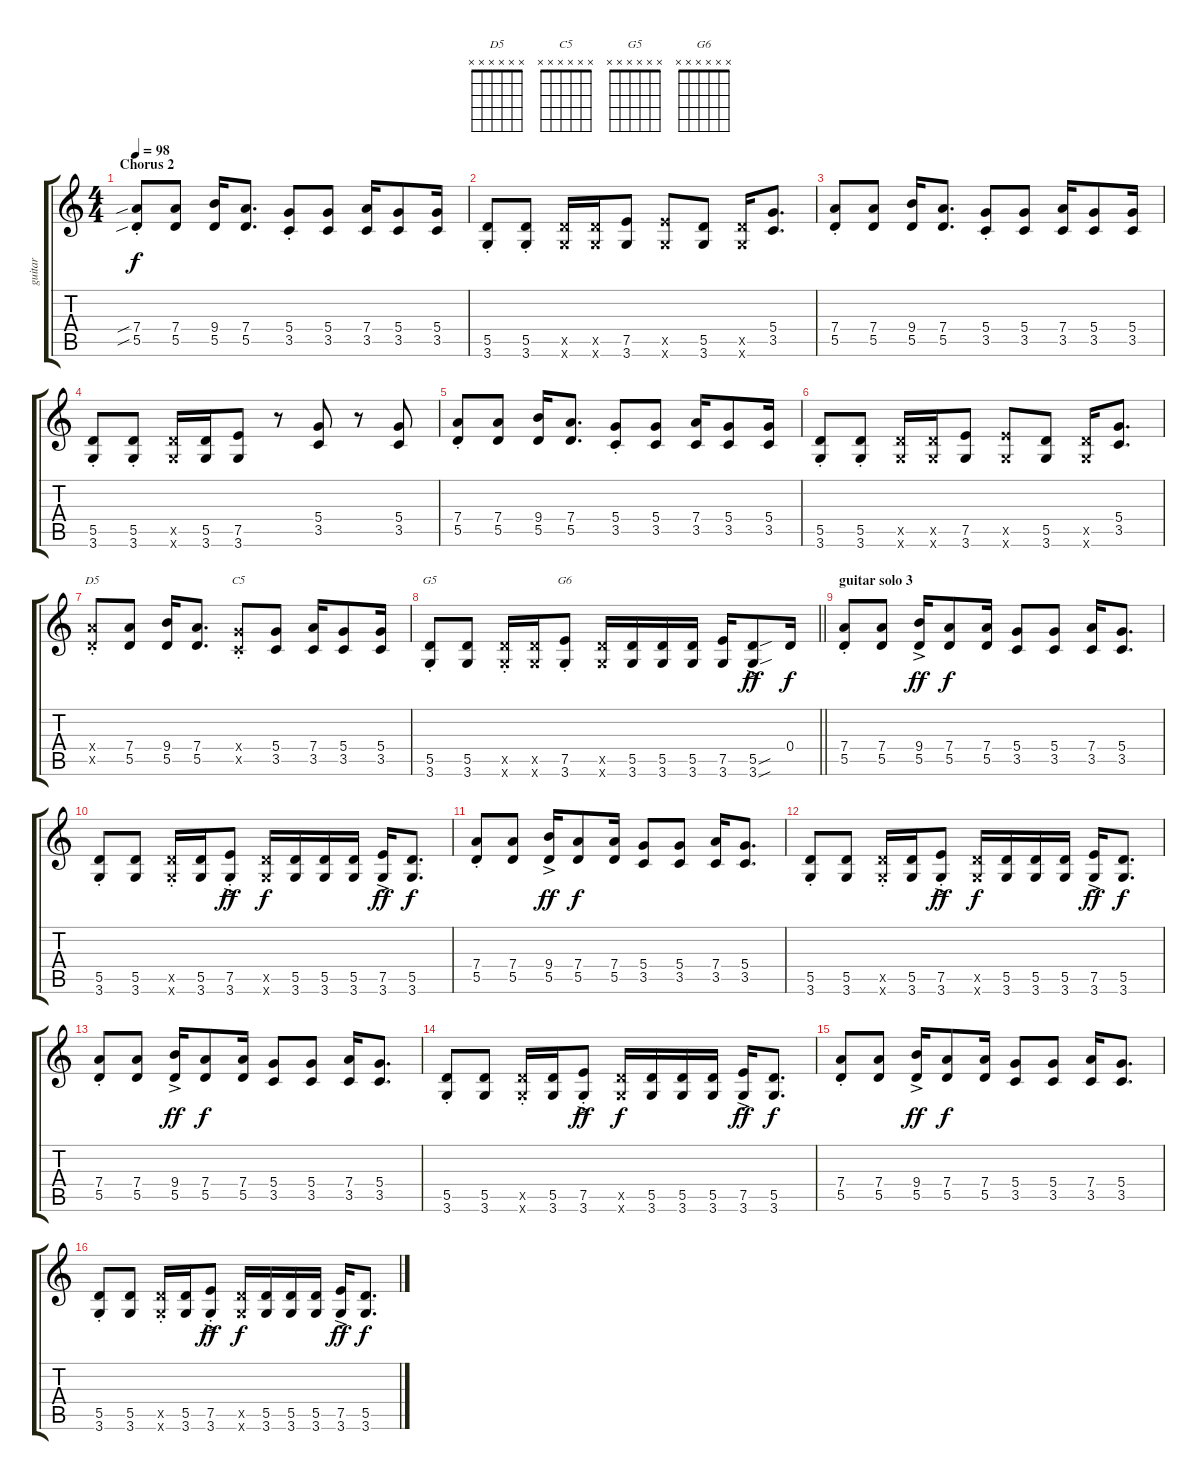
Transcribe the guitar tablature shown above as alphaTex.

\track ("guitar" "guitar") {instrument electricguitarclean}
\staff {score tabs}
\tuning (E4 B3 G3 D3 A2 E2) {hide}
\chord ("D5" x x x x x x)
\chord ("C5" x x x x x x)
\chord ("G5" x x x x x x)
\chord ("G6" x x x x x x)
\ts (4 4)
\section ("" "Chorus 2")
\tempo 98
\clef g2
\ks c
(7.4{sib st} 5.5{sib st}).8{dy f} (7.4 5.5).8 (9.4 5.5).16 (7.4 5.5).8{d} (5.4{st} 3.5{st}).8 (5.4 3.5).8 (7.4 3.5).16 (5.4 3.5).8 (5.4 3.5).16 |
(5.5{st} 3.6{st}).8 (5.5{st} 3.6).8 (5.5{x} 3.6{x}).16 (5.5{x} 3.6{x}).16 (7.5 3.6).8 (7.5{x} 3.6{x}).8 (5.5 3.6).8 (5.5{x} 3.6{x}).16 (5.4 3.5).8{d} |
(7.4{st} 5.5{st}).8 (7.4 5.5).8 (9.4 5.5).16 (7.4 5.5).8{d} (5.4{st} 3.5{st}).8 (5.4 3.5).8 (7.4 3.5).16 (5.4 3.5).8 (5.4 3.5).16 |
(5.5{st} 3.6{st}).8 (5.5{st} 3.6).8 (5.5{x} 3.6{x}).16 (5.5 3.6).16 (7.5 3.6).8 r.8 (5.4 3.5).8 r.8 (5.4 3.5).8 |
(7.4{st} 5.5{st}).8 (7.4 5.5).8 (9.4 5.5).16 (7.4 5.5).8{d} (5.4{st} 3.5{st}).8 (5.4 3.5).8 (7.4 3.5).16 (5.4 3.5).8 (5.4 3.5).16 |
(5.5{st} 3.6{st}).8 (5.5{st} 3.6).8 (5.5{x} 3.6{x}).16 (5.5{x} 3.6{x}).16 (7.5 3.6).8 (7.5{x} 3.6{x}).8 (5.5 3.6).8 (5.5{x} 3.6{x}).16 (5.4 3.5).8{d} |
(7.4{st x} 5.5{st x}).8{ch "D5"} (7.4 5.5).8 (9.4 5.5).16 (7.4 5.5).8{d} (5.4{st x} 3.5{st x}).8{ch "C5"} (5.4 3.5).8 (7.4 3.5).16 (5.4 3.5).8 (5.4 3.5).16 |
\barLineRight lightlight
(5.5{st} 3.6{st}).8{ch "G5"} (5.5 3.6).8 (5.5{st x} 3.6{st x}).16 (5.5{x} 3.6{x}).16 (7.5{st} 3.6{st}).8{ch "G6"} (5.5{x} 3.6{x}).16 (5.5 3.6).16 (5.5 3.6).16 (5.5 3.6).16 (7.5 3.6).16 (5.5{sou} 3.6{sou ac}).8{dy ff} 0.4.16{dy f} |
\section ("" "guitar solo 3")
(7.4{st} 5.5).8 (7.4 5.5).8 (9.4 5.5{ac}).16{dy ff} (7.4 5.5).8{dy f} (7.4 5.5).16 (5.4 3.5).8 (5.4 3.5).8 (7.4 3.5).16 (5.4 3.5).8{d} |
(5.5{st} 3.6{st}).8 (5.5 3.6).8 (5.5{st x} 3.6{st x}).16 (5.5 3.6).16 (7.5{ac st} 3.6{ac st}).8{dy ff} (5.5{x} 3.6{x}).16{dy f} (5.5 3.6).16 (5.5 3.6).16 (5.5 3.6).16 (7.5{ac} 3.6{ac}).16{dy ff} (5.5 3.6).8{d dy f} |
(7.4{st} 5.5).8 (7.4 5.5).8 (9.4 5.5{ac}).16{dy ff} (7.4 5.5).8{dy f} (7.4 5.5).16 (5.4 3.5).8 (5.4 3.5).8 (7.4 3.5).16 (5.4 3.5).8{d} |
(5.5{st} 3.6{st}).8 (5.5 3.6).8 (5.5{st x} 3.6{st x}).16 (5.5 3.6).16 (7.5{ac st} 3.6{ac st}).8{dy ff} (5.5{x} 3.6{x}).16{dy f} (5.5 3.6).16 (5.5 3.6).16 (5.5 3.6).16 (7.5{ac} 3.6{ac}).16{dy ff} (5.5 3.6).8{d dy f} |
(7.4{st} 5.5).8 (7.4 5.5).8 (9.4 5.5{ac}).16{dy ff} (7.4 5.5).8{dy f} (7.4 5.5).16 (5.4 3.5).8 (5.4 3.5).8 (7.4 3.5).16 (5.4 3.5).8{d} |
(5.5{st} 3.6{st}).8 (5.5 3.6).8 (5.5{st x} 3.6{st x}).16 (5.5 3.6).16 (7.5{ac st} 3.6{ac st}).8{dy ff} (5.5{x} 3.6{x}).16{dy f} (5.5 3.6).16 (5.5 3.6).16 (5.5 3.6).16 (7.5{ac} 3.6{ac}).16{dy ff} (5.5 3.6).8{d dy f} |
(7.4{st} 5.5).8 (7.4 5.5).8 (9.4 5.5{ac}).16{dy ff} (7.4 5.5).8{dy f} (7.4 5.5).16 (5.4 3.5).8 (5.4 3.5).8 (7.4 3.5).16 (5.4 3.5).8{d} |
(5.5{st} 3.6{st}).8 (5.5 3.6).8 (5.5{st x} 3.6{st x}).16 (5.5 3.6).16 (7.5{ac st} 3.6{ac st}).8{dy ff} (5.5{x} 3.6{x}).16{dy f} (5.5 3.6).16 (5.5 3.6).16 (5.5 3.6).16 (7.5{ac} 3.6{ac}).16{dy ff} (5.5 3.6).8{d dy f}
